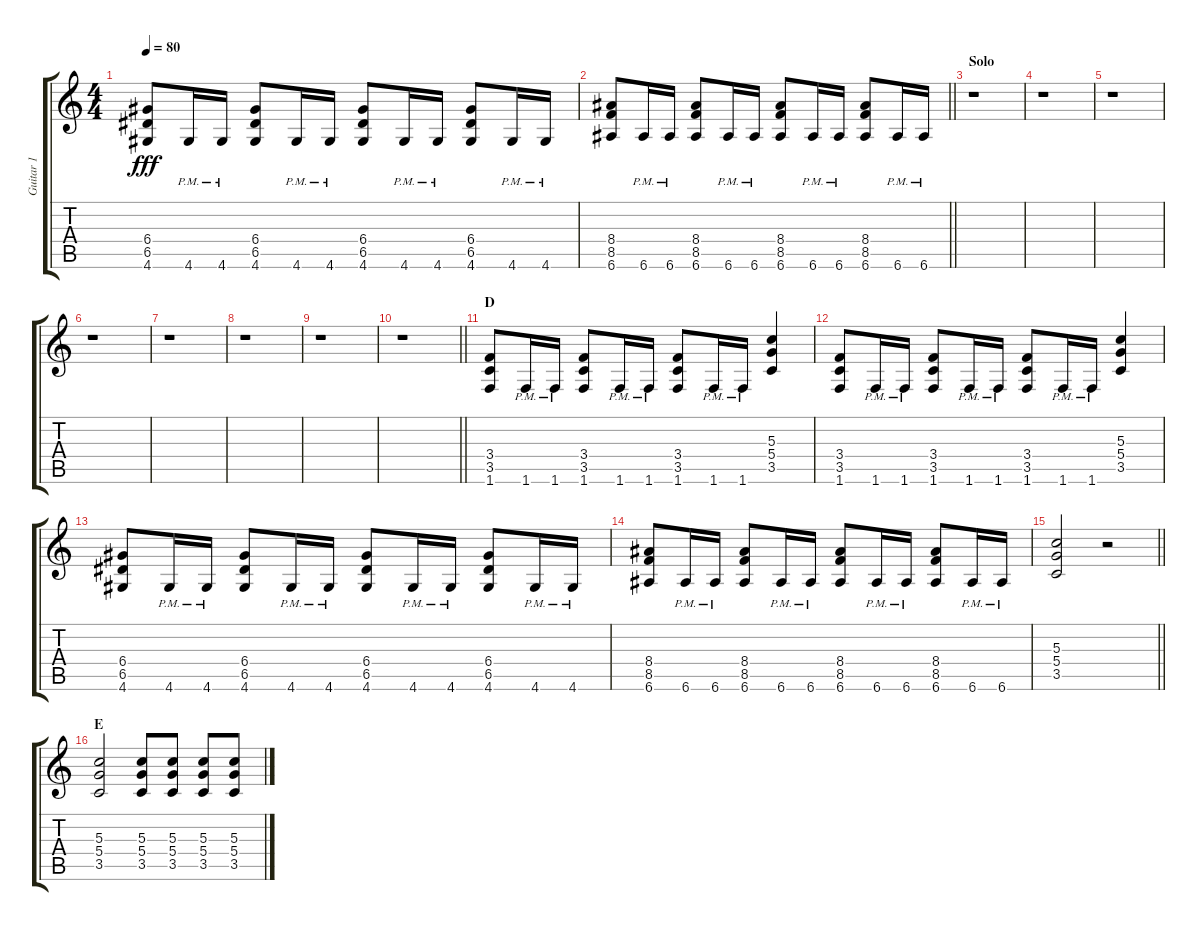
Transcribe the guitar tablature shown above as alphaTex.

\track ("Guitar 1" "Guitar 1") {instrument electricguitarjazz}
\staff {score tabs}
\tuning (E4 B3 G3 D3 A2 E2) {hide}
\ts (4 4)
\tempo 80
\clef g2
\ks c
(6.4 6.5 4.6).8{dy fff} 4.6{pm}.16 4.6{pm}.16 (6.4 6.5 4.6).8 4.6{pm}.16 4.6{pm}.16 (6.4 6.5 4.6).8 4.6{pm}.16 4.6{pm}.16 (6.4 6.5 4.6).8 4.6{pm}.16 4.6{pm}.16 |
\barLineRight lightlight
(8.4 8.5 6.6).8 6.6{pm}.16 6.6{pm}.16 (8.4 8.5 6.6).8 6.6{pm}.16 6.6{pm}.16 (8.4 8.5 6.6).8 6.6{pm}.16 6.6{pm}.16 (8.4 8.5 6.6).8 6.6{pm}.16 6.6{pm}.16 |
\section ("" "Solo")
r.1 |
r.1 |
r.1 |
r.1 |
r.1 |
r.1 |
r.1 |
\barLineRight lightlight
r.1 |
\section ("" "D")
(3.4 3.5 1.6).8 1.6{pm}.16 1.6{pm}.16 (3.4 3.5 1.6).8 1.6{pm}.16 1.6{pm}.16 (3.4 3.5 1.6).8 1.6{pm}.16 1.6{pm}.16 (5.3 5.4 3.5).4 |
(3.4 3.5 1.6).8 1.6{pm}.16 1.6{pm}.16 (3.4 3.5 1.6).8 1.6{pm}.16 1.6{pm}.16 (3.4 3.5 1.6).8 1.6{pm}.16 1.6{pm}.16 (5.3 5.4 3.5).4 |
(6.4 6.5 4.6).8 4.6{pm}.16 4.6{pm}.16 (6.4 6.5 4.6).8 4.6{pm}.16 4.6{pm}.16 (6.4 6.5 4.6).8 4.6{pm}.16 4.6{pm}.16 (6.4 6.5 4.6).8 4.6{pm}.16 4.6{pm}.16 |
(8.4 8.5 6.6).8 6.6{pm}.16 6.6{pm}.16 (8.4 8.5 6.6).8 6.6{pm}.16 6.6{pm}.16 (8.4 8.5 6.6).8 6.6{pm}.16 6.6{pm}.16 (8.4 8.5 6.6).8 6.6{pm}.16 6.6{pm}.16 |
\barLineRight lightlight
(5.3 5.4 3.5).2 r.2 |
\section ("" "E")
(5.3 5.4 3.5).2 (5.3 5.4 3.5).8 (5.3 5.4 3.5).8 (5.3 5.4 3.5).8 (5.3 5.4 3.5).8
